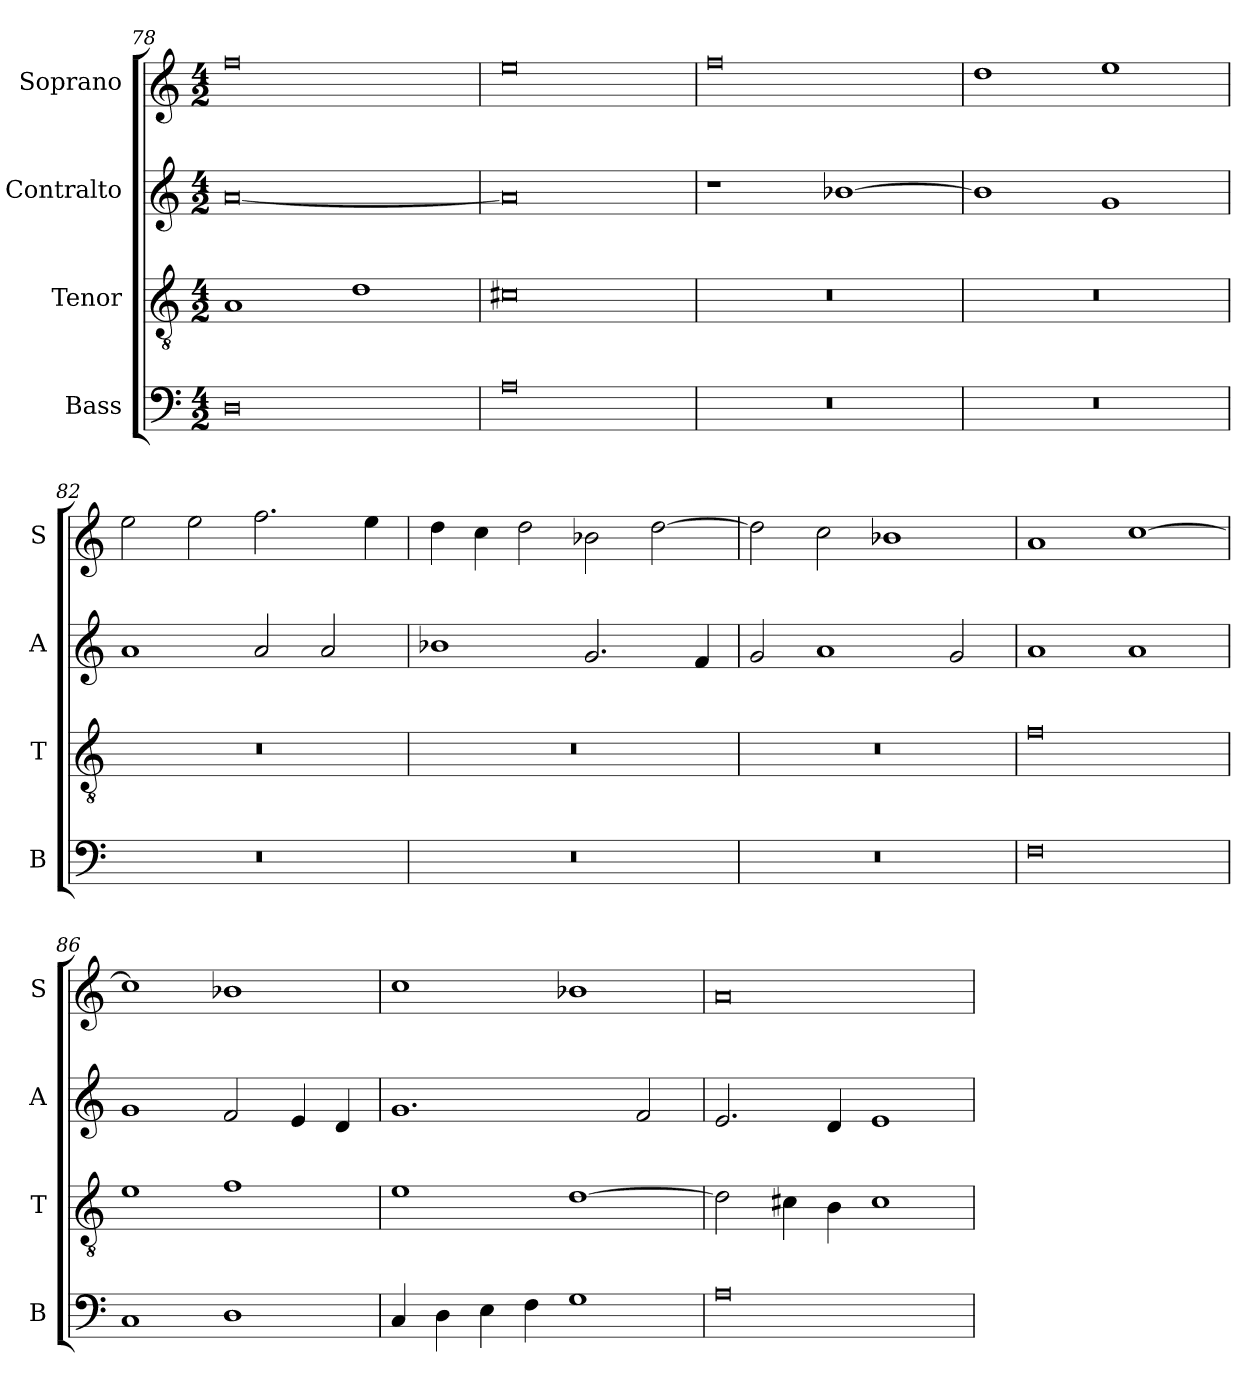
**kern	**kern	**kern	**kern
*part4	*part3	*part2	*part1
*staff4	*staff3	*staff2	*staff1
*I"Bass	*I"Tenor	*I"Contralto	*I"Soprano
*I'B	*I'T	*I'A	*I'S
*clefF4	*clefGv2	*clefG2	*clefG2
*k[]	*k[]	*k[]	*k[]
*M4/2	*M4/2	*M4/2	*M4/2
=78	=78	=78	=78
0D	1A	[0a	0ff
.	1d	.	.
=79	=79	=79	=79
0A	0c#X	0a]	0ee
=80	=80	=80	=80
0r	0r	1r	0ff
.	.	[1b-X	.
=81	=81	=81	=81
0r	0r	1b-]	1dd
.	.	1g	1ee
=82	=82	=82	=82
0r	0r	1a	2ee
.	.	.	2ee
.	.	2a	2.ff
.	.	2a	.
.	.	.	4ee
=83	=83	=83	=83
0r	0r	1b-X	4dd
.	.	.	4cc
.	.	.	2dd
.	.	2.g	2b-X
.	.	.	[2dd
.	.	4f	.
=84	=84	=84	=84
0r	0r	2g	2dd]
.	.	1a	2cc
.	.	.	1b-X
.	.	2g	.
=85	=85	=85	=85
0F	0f	1a	1a
.	.	1a	[1cc
=86	=86	=86	=86
1C	1e	1g	1cc]
1D	1f	2f	1b-X
.	.	4e	.
.	.	4d	.
=87	=87	=87	=87
4C	1e	1.g	1cc
4D	.	.	.
4E	.	.	.
4F	.	.	.
1G	[1d	.	1b-X
.	.	2f	.
=88	=88	=88	=88
0A	2d]	2.e	0a
.	4c#X	.	.
.	4B	4d	.
.	1c#	1e	.
=	=	=	=
*-	*-	*-	*-
